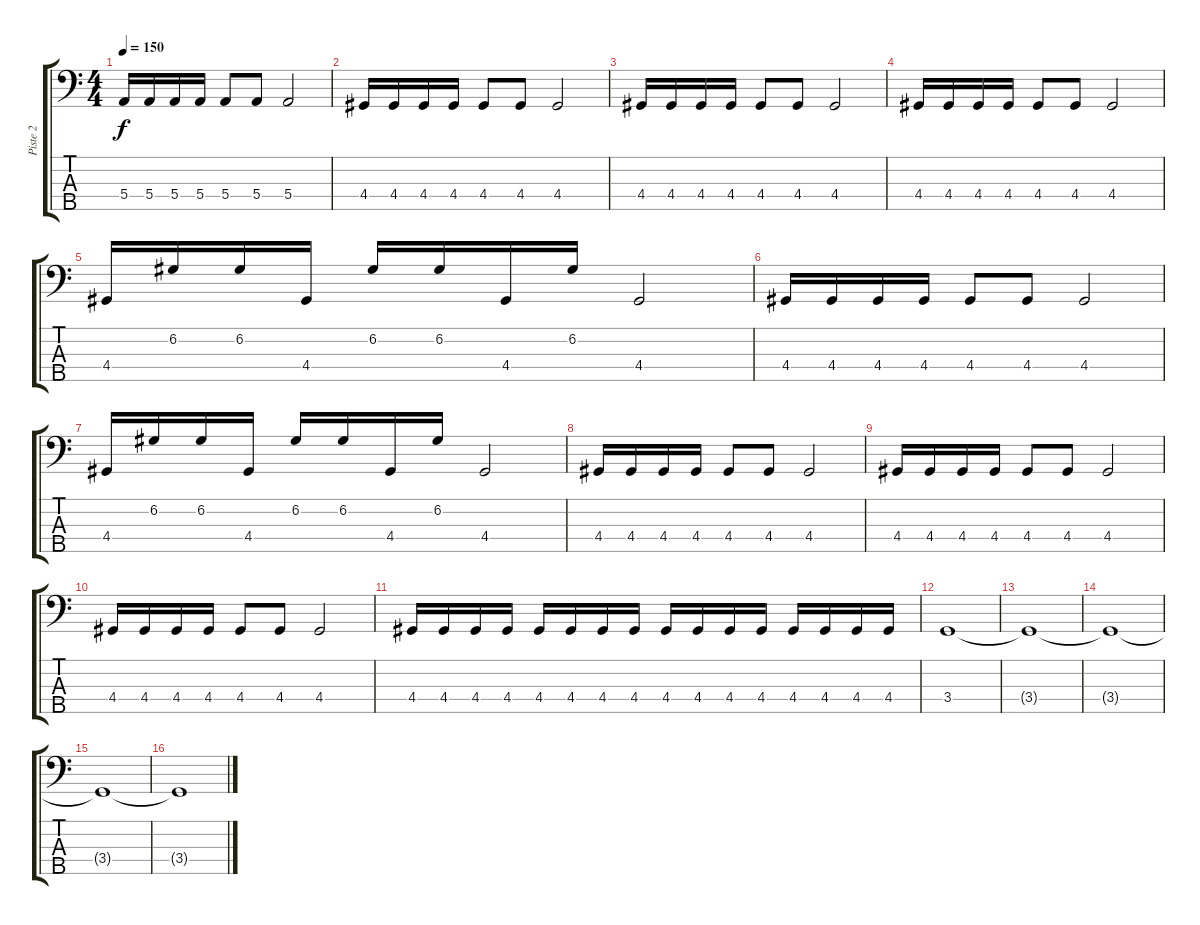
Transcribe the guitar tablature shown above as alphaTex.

\track ("Piste 2" "Piste 2") {instrument electricbasspick}
\staff {score tabs}
\tuning (G2 D2 A1 E1 B0) {hide}
\ts (4 4)
\tempo 150
\clef f4
\ks c
5.4.16{dy f} 5.4.16 5.4.16 5.4.16 5.4.8 5.4.8 5.4.2 |
4.4.16 4.4.16 4.4.16 4.4.16 4.4.8 4.4.8 4.4.2 |
4.4.16 4.4.16 4.4.16 4.4.16 4.4.8 4.4.8 4.4.2 |
4.4.16 4.4.16 4.4.16 4.4.16 4.4.8 4.4.8 4.4.2 |
4.4.16 6.2.16 6.2.16 4.4.16 6.2.16 6.2.16 4.4.16 6.2.16 4.4.2 |
4.4.16 4.4.16 4.4.16 4.4.16 4.4.8 4.4.8 4.4.2 |
4.4.16 6.2.16 6.2.16 4.4.16 6.2.16 6.2.16 4.4.16 6.2.16 4.4.2 |
4.4.16 4.4.16 4.4.16 4.4.16 4.4.8 4.4.8 4.4.2 |
4.4.16 4.4.16 4.4.16 4.4.16 4.4.8 4.4.8 4.4.2 |
4.4.16 4.4.16 4.4.16 4.4.16 4.4.8 4.4.8 4.4.2 |
4.4.16 4.4.16 4.4.16 4.4.16 4.4.16 4.4.16 4.4.16 4.4.16 4.4.16 4.4.16 4.4.16 4.4.16 4.4.16 4.4.16 4.4.16 4.4.16 |
3.4.1 |
3.4{t}.1 |
3.4{t}.1 |
3.4{t}.1 |
3.4{t}.1
